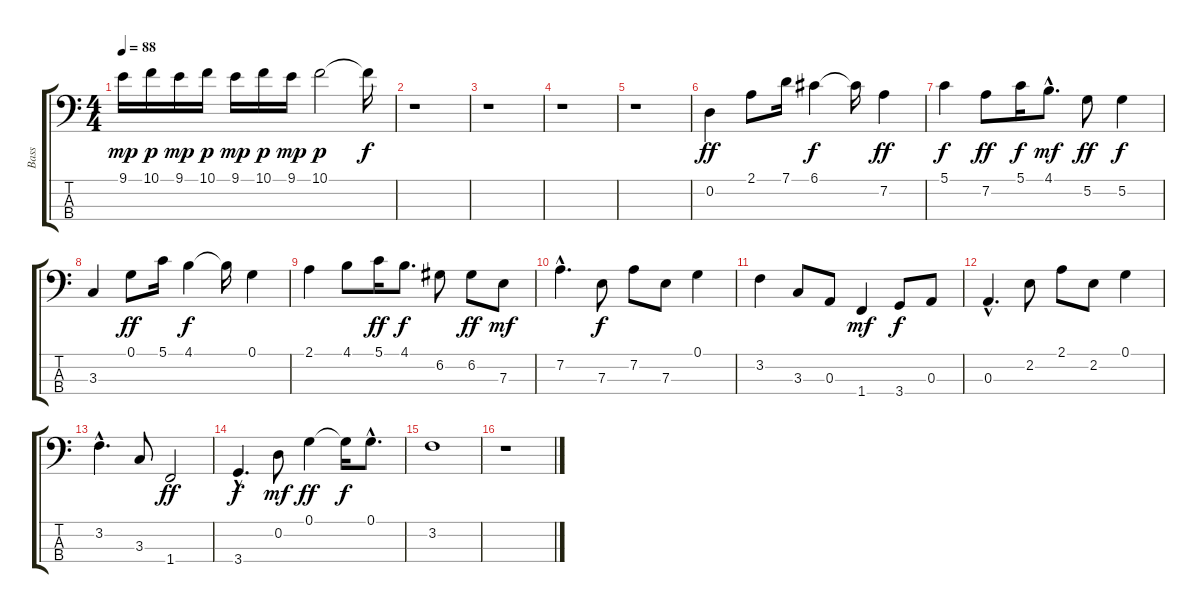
\track ("Bass" "Bass") {instrument fretlessbass}
\staff {score tabs}
\tuning (G2 D2 A1 E1) {hide}
\ts (4 4)
\tempo 88
\clef f4
\ks c
9.1.16{dy mp} 10.1.16{dy p} 9.1.16{dy mp} 10.1.16{dy p} 9.1.16{dy mp} 10.1.16{dy p} 9.1.16{dy mp} 10.1.2{dy p} 10.1{t}.16{dy f} |
r.1 |
r.1 |
r.1 |
r.1 |
0.2.4{dy ff} 2.1.8 7.1.16 6.1.4{dy f} 6.1{t}.16 7.2.4{dy ff} |
5.1.4{dy f} 7.2.8{dy ff} 5.1.16{dy f} 4.1{hac}.8{d dy mf} 5.2.8{dy ff} 5.2.4{dy f} |
3.3.4 0.1.8{dy ff} 5.1.16 4.1.4{dy f} 4.1{t}.16 0.1.4 |
2.1.4 4.1.8 5.1.16{dy ff} 4.1.8{d dy f} 6.2.8 6.2.8{dy ff} 7.3.8{dy mf} |
7.2{hac}.4{d} 7.3.8{dy f} 7.2.8 7.3.8 0.1.4 |
3.2.4 3.3.8 0.3.8 1.4.4{dy mf} 3.4.8{dy f} 0.3.8 |
0.3{hac}.4{d} 2.2.8 2.1.8 2.2.8 0.1.4 |
3.2{hac}.4{d} 3.3.8 1.4.2{dy ff} |
3.4{hac}.4{d dy f} 0.2.8{dy mf} 0.1.4{dy ff} 0.1{t}.16{dy f} 0.1{hac}.8{d} |
3.2.1 |
r.1
